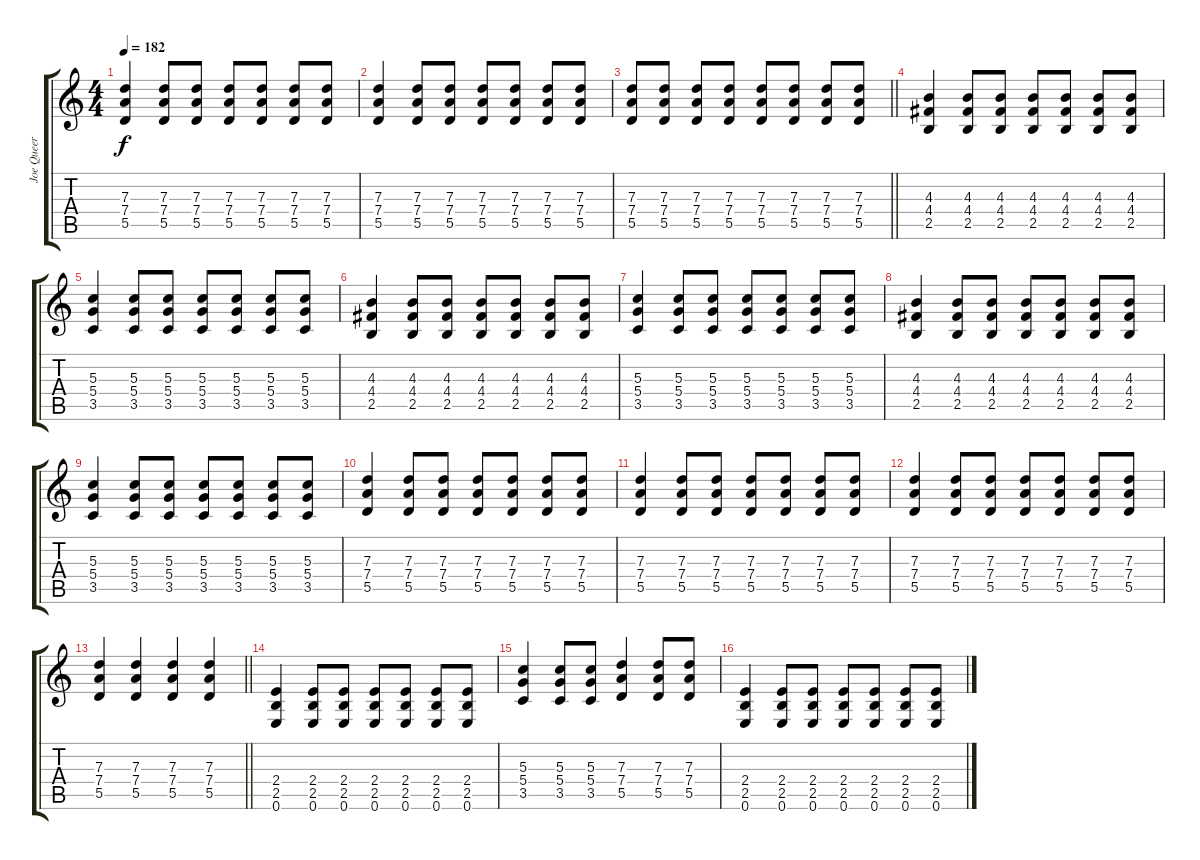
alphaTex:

\track ("Joe Queer" "Joe Queer") {instrument distortionguitar}
\staff {score tabs}
\tuning (E4 B3 G3 D3 A2 E2) {hide}
\ts (4 4)
\tempo 182
\clef g2
\ks c
(7.3 7.4 5.5).4{dy f} (7.3 7.4 5.5).8 (7.3 7.4 5.5).8 (7.3 7.4 5.5).8 (7.3 7.4 5.5).8 (7.3 7.4 5.5).8 (7.3 7.4 5.5).8 |
(7.3 7.4 5.5).4 (7.3 7.4 5.5).8 (7.3 7.4 5.5).8 (7.3 7.4 5.5).8 (7.3 7.4 5.5).8 (7.3 7.4 5.5).8 (7.3 7.4 5.5).8 |
\barLineRight lightlight
(7.3 7.4 5.5).8 (7.3 7.4 5.5).8 (7.3 7.4 5.5).8 (7.3 7.4 5.5).8 (7.3 7.4 5.5).8 (7.3 7.4 5.5).8 (7.3 7.4 5.5).8 (7.3 7.4 5.5).8 |
\section ("" "")
(4.3 4.4 2.5).4 (4.3 4.4 2.5).8 (4.3 4.4 2.5).8 (4.3 4.4 2.5).8 (4.3 4.4 2.5).8 (4.3 4.4 2.5).8 (4.3 4.4 2.5).8 |
(5.3 5.4 3.5).4 (5.3 5.4 3.5).8 (5.3 5.4 3.5).8 (5.3 5.4 3.5).8 (5.3 5.4 3.5).8 (5.3 5.4 3.5).8 (5.3 5.4 3.5).8 |
(4.3 4.4 2.5).4 (4.3 4.4 2.5).8 (4.3 4.4 2.5).8 (4.3 4.4 2.5).8 (4.3 4.4 2.5).8 (4.3 4.4 2.5).8 (4.3 4.4 2.5).8 |
(5.3 5.4 3.5).4 (5.3 5.4 3.5).8 (5.3 5.4 3.5).8 (5.3 5.4 3.5).8 (5.3 5.4 3.5).8 (5.3 5.4 3.5).8 (5.3 5.4 3.5).8 |
(4.3 4.4 2.5).4 (4.3 4.4 2.5).8 (4.3 4.4 2.5).8 (4.3 4.4 2.5).8 (4.3 4.4 2.5).8 (4.3 4.4 2.5).8 (4.3 4.4 2.5).8 |
(5.3 5.4 3.5).4 (5.3 5.4 3.5).8 (5.3 5.4 3.5).8 (5.3 5.4 3.5).8 (5.3 5.4 3.5).8 (5.3 5.4 3.5).8 (5.3 5.4 3.5).8 |
(7.3 7.4 5.5).4 (7.3 7.4 5.5).8 (7.3 7.4 5.5).8 (7.3 7.4 5.5).8 (7.3 7.4 5.5).8 (7.3 7.4 5.5).8 (7.3 7.4 5.5).8 |
(7.3 7.4 5.5).4 (7.3 7.4 5.5).8 (7.3 7.4 5.5).8 (7.3 7.4 5.5).8 (7.3 7.4 5.5).8 (7.3 7.4 5.5).8 (7.3 7.4 5.5).8 |
(7.3 7.4 5.5).4 (7.3 7.4 5.5).8 (7.3 7.4 5.5).8 (7.3 7.4 5.5).8 (7.3 7.4 5.5).8 (7.3 7.4 5.5).8 (7.3 7.4 5.5).8 |
\barLineRight lightlight
(7.3 7.4 5.5).4 (7.3 7.4 5.5).4 (7.3 7.4 5.5).4 (7.3 7.4 5.5).4 |
\section ("" "")
(2.4 2.5 0.6).4 (2.4 2.5 0.6).8 (2.4 2.5 0.6).8 (2.4 2.5 0.6).8 (2.4 2.5 0.6).8 (2.4 2.5 0.6).8 (2.4 2.5 0.6).8 |
(5.3 5.4 3.5).4 (5.3 5.4 3.5).8 (5.3 5.4 3.5).8 (7.3 7.4 5.5).4 (7.3 7.4 5.5).8 (7.3 7.4 5.5).8 |
(2.4 2.5 0.6).4 (2.4 2.5 0.6).8 (2.4 2.5 0.6).8 (2.4 2.5 0.6).8 (2.4 2.5 0.6).8 (2.4 2.5 0.6).8 (2.4 2.5 0.6).8
